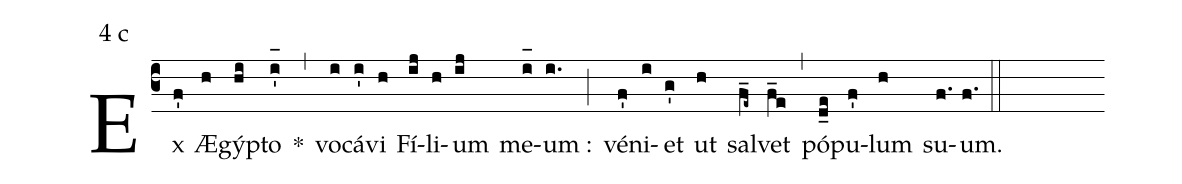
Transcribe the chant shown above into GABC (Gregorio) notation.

mode:4 c;
%%
(c3) Ex(f') Æ(h)gý(hi)pto(i'_[oh:h]) *(,) vo(i)cá(i')vi(h) Fí(ij)li(h)um(ij) me(i_[oh:h])um :(i.) (;) vé(f')ni(i)et(g') ut(h) sal(f_e~)vet(f_e) (,) pó(d_e)pu(f')lum(h) su(f.)um.(f.) (::)
